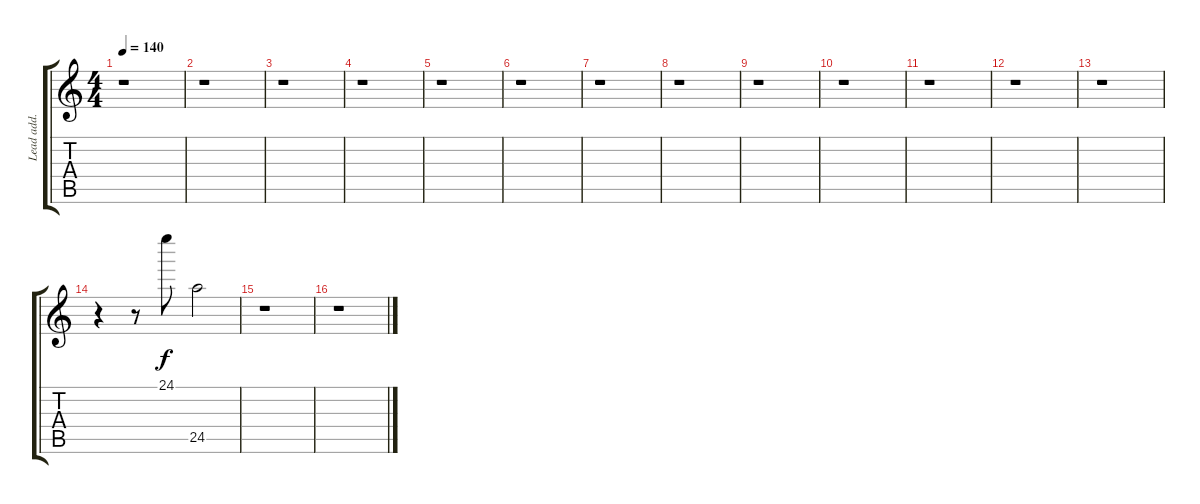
\track ("Lead add. notes" "Lead add. ") {instrument guitarharmonics}
\staff {score tabs}
\tuning (E4 B3 G3 D3 A2 E2) {hide}
\ts (4 4)
\tempo 140
\clef g2
\ks c
r.1{dy f} |
r.1 |
r.1 |
r.1 |
r.1 |
r.1 |
r.1 |
r.1 |
r.1 |
r.1 |
r.1 |
r.1 |
r.1 |
r.4 r.8 24.1.8 24.5.2 |
r.1 |
r.1
